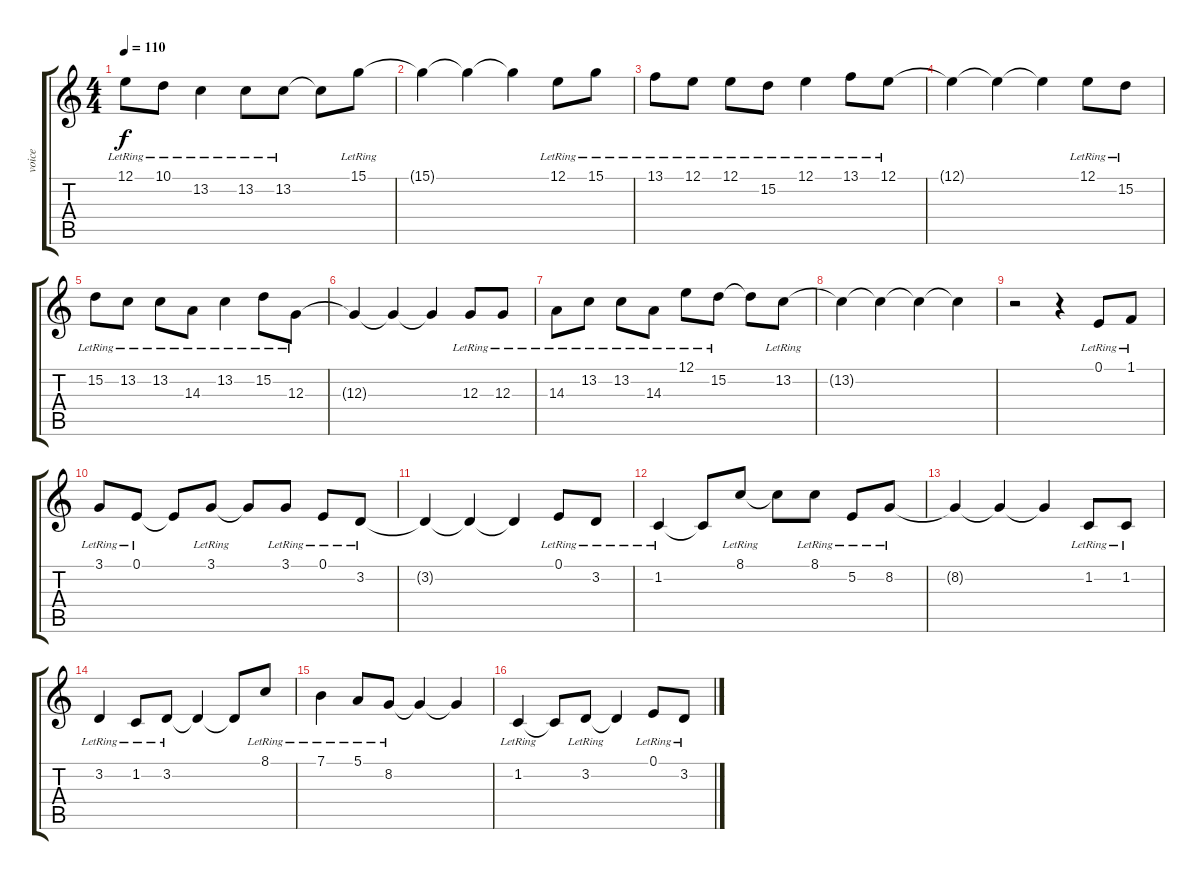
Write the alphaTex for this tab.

\track ("voice" "voice") {instrument brightacousticpiano}
\staff {score tabs}
\tuning (E4 B3 G3 D3 A2 E2) {hide}
\ts (4 4)
\tempo 110
\clef g2
\ks c
12.1{lr}.8{dy f} 10.1{lr}.8 13.2{lr}.4 13.2{lr}.8 13.2{lr}.8 13.2{t}.8 15.1{lr}.8 |
15.1{t}.4 15.1{t}.4 15.1{t}.4 12.1{lr}.8 15.1{lr}.8 |
13.1{lr}.8 12.1{lr}.8 12.1{lr}.8 15.2{lr}.8 12.1{lr}.4 13.1{lr}.8 12.1{lr}.8 |
12.1{t}.4 12.1{t}.4 12.1{t}.4 12.1{lr}.8 15.2{lr}.8 |
15.2{lr}.8 13.2{lr}.8 13.2{lr}.8 14.3{lr}.8 13.2{lr}.4 15.2{lr}.8 12.3{lr}.8 |
12.3{t}.4 12.3{t}.4 12.3{t}.4 12.3{lr}.8 12.3{lr}.8 |
14.3{lr}.8 13.2{lr}.8 13.2{lr}.8 14.3{lr}.8 12.1{lr}.8 15.2{lr}.8 15.2{t}.8 13.2{lr}.8 |
13.2{t}.4 13.2{t}.4 13.2{t}.4 13.2{t}.4 |
r.2 r.4 0.1{lr}.8 1.1{lr}.8 |
3.1{lr}.8 0.1{lr}.8 0.1{t}.8 3.1{lr}.8 3.1{t}.8 3.1{lr}.8 0.1{lr}.8 3.2{lr}.8 |
3.2{t}.4 3.2{t}.4 3.2{t}.4 0.1{lr}.8 3.2{lr}.8 |
1.2{lr}.4 1.2{t}.8 8.1{lr}.8 8.1{t}.8 8.1{lr}.8 5.2{lr}.8 8.2{lr}.8 |
8.2{t}.4 8.2{t}.4 8.2{t}.4 1.2{lr}.8 1.2{lr}.8 |
3.2{lr}.4 1.2{lr}.8 3.2{lr}.8 3.2{t}.4 3.2{t}.8 8.1{lr}.8 |
7.1{lr}.4 5.1{lr}.8 8.2{lr}.8 8.2{t}.4 8.2{t}.4 |
1.2{lr}.4 1.2{t}.8 3.2{lr}.8 3.2{t}.4 0.1{lr}.8 3.2{lr}.8
